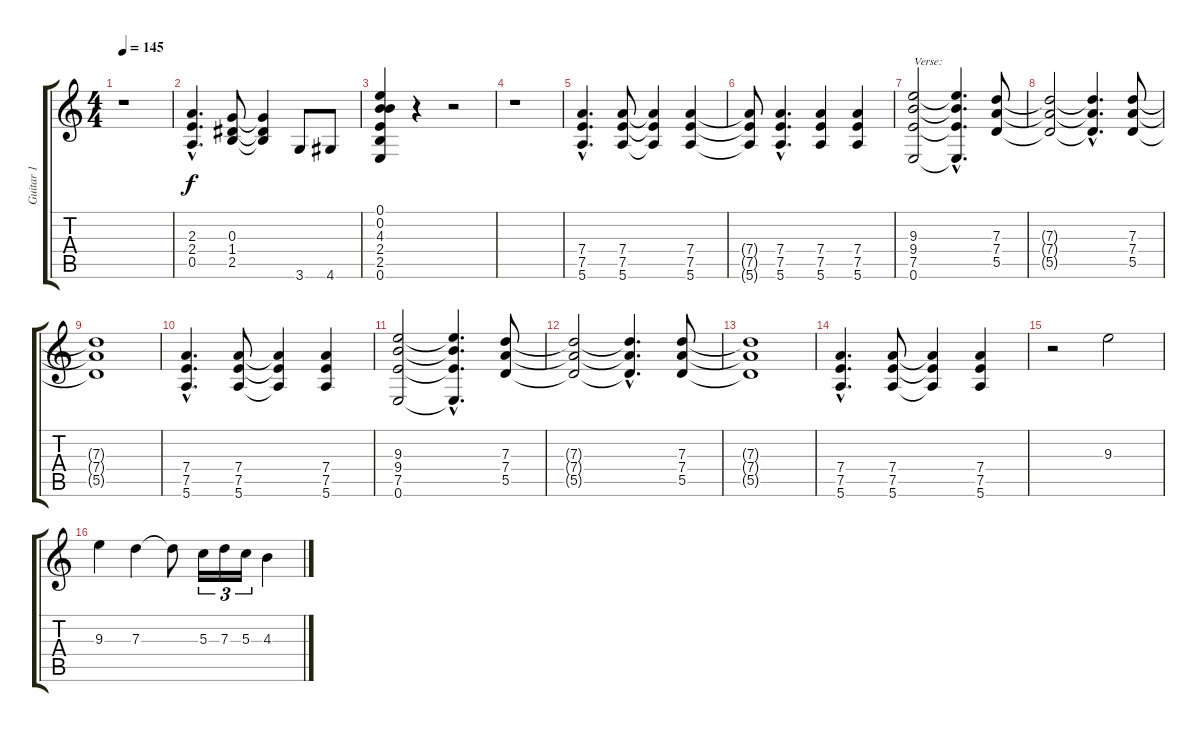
\track ("Guitar 1" "Guitar 1") {instrument distortionguitar}
\staff {score tabs}
\tuning (E4 B3 G3 D3 A2 E2) {hide}
\ts (4 4)
\tempo 145
\clef g2
\ks c
r.1{dy f} |
(2.3{hac} 2.4{hac} 0.5{hac}).4{d} (0.3 1.4 2.5).8 (0.3{t} 1.4{t} 2.5{t}).4 3.6.8 4.6.8 |
(0.1 0.2 4.3 2.4 2.5 0.6).4 r.4 r.2 |
r.1 |
(7.4{hac} 7.5{hac} 5.6{hac}).4{d} (7.4 7.5 5.6).8 (7.4{t} 7.5{t} 5.6{t}).4 (7.4 7.5 5.6).4 |
(7.4{t} 7.5{t} 5.6{t}).8 (7.4{hac} 7.5{hac} 5.6{hac}).4{d} (7.4 7.5 5.6).4 (7.4 7.5 5.6).4 |
(9.3 9.4 7.5 0.6).2{txt "Verse:"} (9.3{hac t} 9.4{hac t} 7.5{hac t} 0.6{hac t}).4{d} (7.3 7.4 5.5).8 |
(7.3{t} 7.4{t} 5.5{t}).2 (7.3{hac t} 7.4{hac t} 5.5{hac t}).4{d} (7.3 7.4 5.5).8 |
(7.3{t} 7.4{t} 5.5{t}).1 |
(7.4{hac} 7.5{hac} 5.6{hac}).4{d} (7.4 7.5 5.6).8 (7.4{t} 7.5{t} 5.6{t}).4 (7.4 7.5 5.6).4 |
(9.3 9.4 7.5 0.6).2 (9.3{hac t} 9.4{hac t} 7.5{hac t} 0.6{hac t}).4{d} (7.3 7.4 5.5).8 |
(7.3{t} 7.4{t} 5.5{t}).2 (7.3{hac t} 7.4{hac t} 5.5{hac t}).4{d} (7.3 7.4 5.5).8 |
(7.3{t} 7.4{t} 5.5{t}).1 |
(7.4{hac} 7.5{hac} 5.6{hac}).4{d} (7.4 7.5 5.6).8 (7.4{t} 7.5{t} 5.6{t}).4 (7.4 7.5 5.6).4 |
r.2 9.3.2 |
9.3.4 7.3.4 7.3{t}.8 5.3.16{tu (3 2)} 7.3.16{tu (3 2)} 5.3.16{tu (3 2)} 4.3.4
